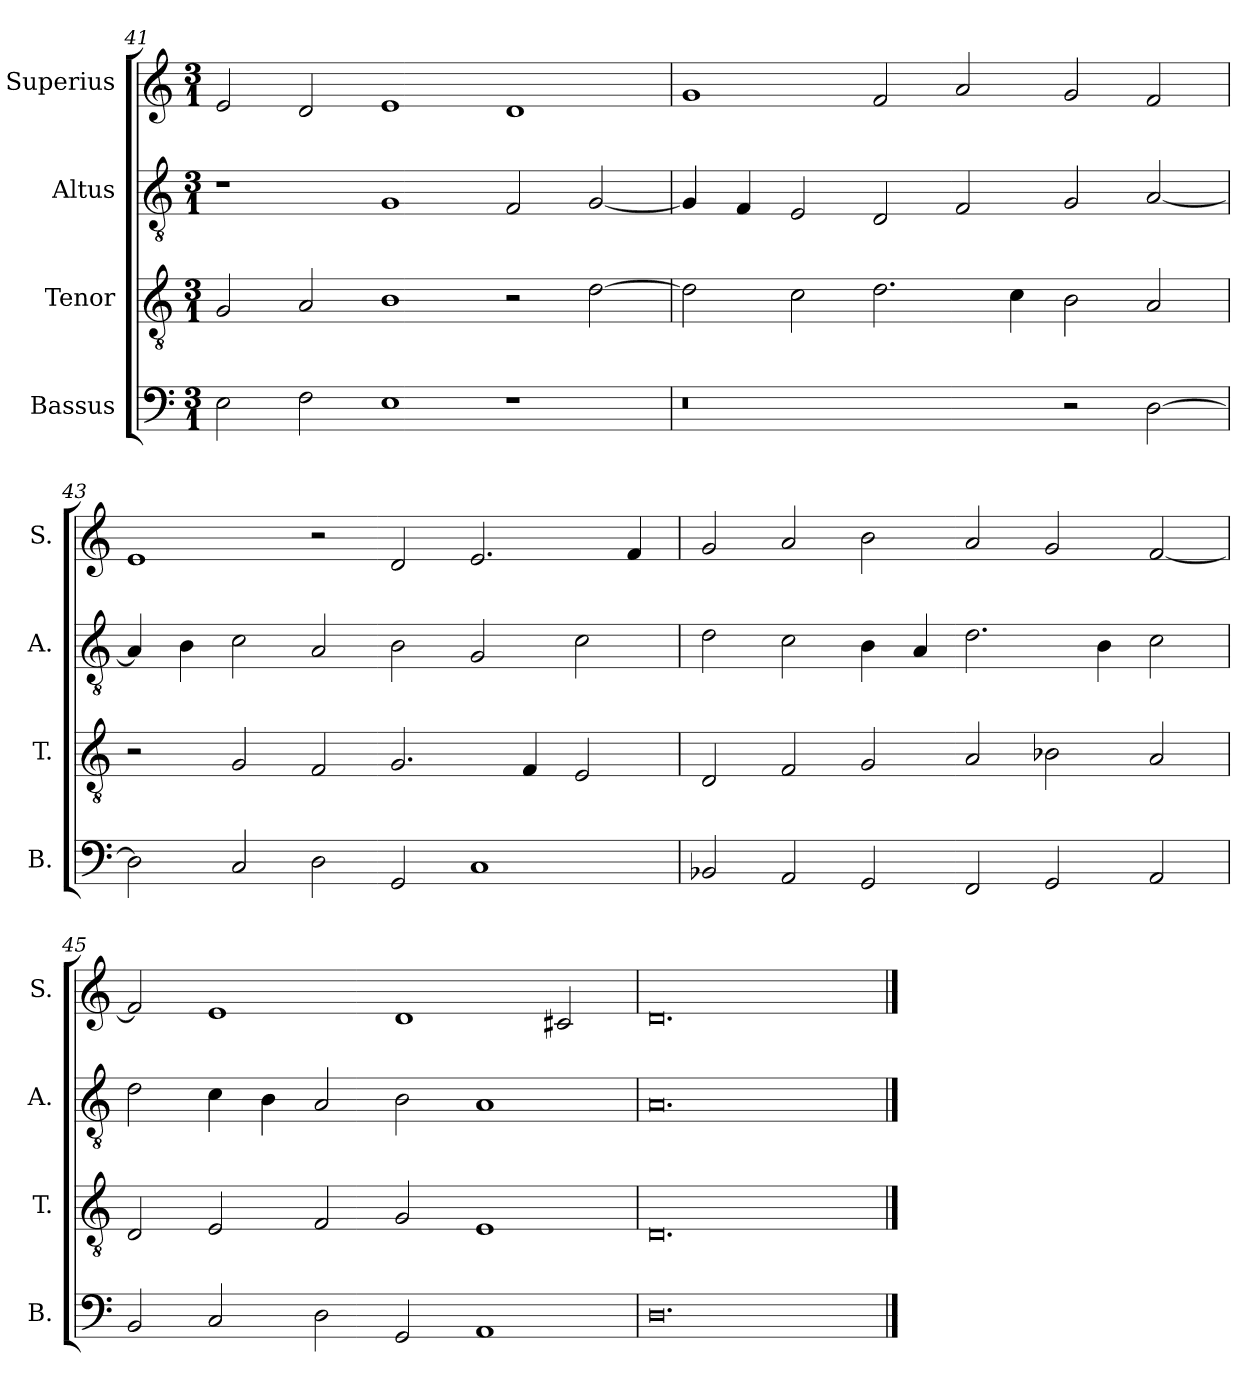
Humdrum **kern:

**kern	**kern	**kern	**kern
*part4	*part3	*part2	*part1
*staff4	*staff3	*staff2	*staff1
*I"Bassus	*I"Tenor	*I"Altus	*I"Superius
*I'B.	*I'T.	*I'A.	*I'S.
*clefF4	*clefGv2	*clefGv2	*clefG2
*k[]	*k[]	*k[]	*k[]
*M3/1	*M3/1	*M3/1	*M3/1
=41	=41	=41	=41
2E\	2G/	1r	2e/
2F\	2A/	.	2d/
1E	1B	1G	1e
1r	2r	2F/	1d
.	[2d\	[2G/	.
!!LO:PB:g=z
=42	=42	=42	=42
0r	2d\]	4G/]	1g
.	.	4F/	.
.	2c\	2E/	.
.	2.d\	2D/	2f/
.	.	2F/	2a/
.	4c\	.	.
2r	2B\	2G/	2g/
[2D\	2A/	[2A/	2f/
=43	=43	=43	=43
2D\]	2r	4A/]	1e
.	.	4B\	.
2C/	2G/	2c\	.
2D\	2F/	2A/	2r
2GG/	2.G/	2B\	2d/
1C	.	2G/	2.e/
.	4F/	.	.
.	2E/	2c\	.
.	.	.	4f/
=44	=44	=44	=44
2BB-i/	2D/	2d\	2g/
2AA/	2F/	2c\	2a/
2GG/	2G/	4B\	2b\
.	.	4A/	.
2FF/	2A/	2.d\	2a/
2GG/	2B-i\	.	2g/
.	.	4B\	.
2AA/	2A/	2c\	[2f/
=45	=45	=45	=45
2BB/	2D/	2d\	2f/]
2C/	2E/	4c\	1e
.	.	4B\	.
2D\	2F/	2A/	.
2GG/	2G/	2B\	1d
1AA	1E	1A	.
.	.	.	2c#i/
=46	=46	=46	=46
0.D	0.D	0.A	0.d
==	==	==	==
*-	*-	*-	*-
